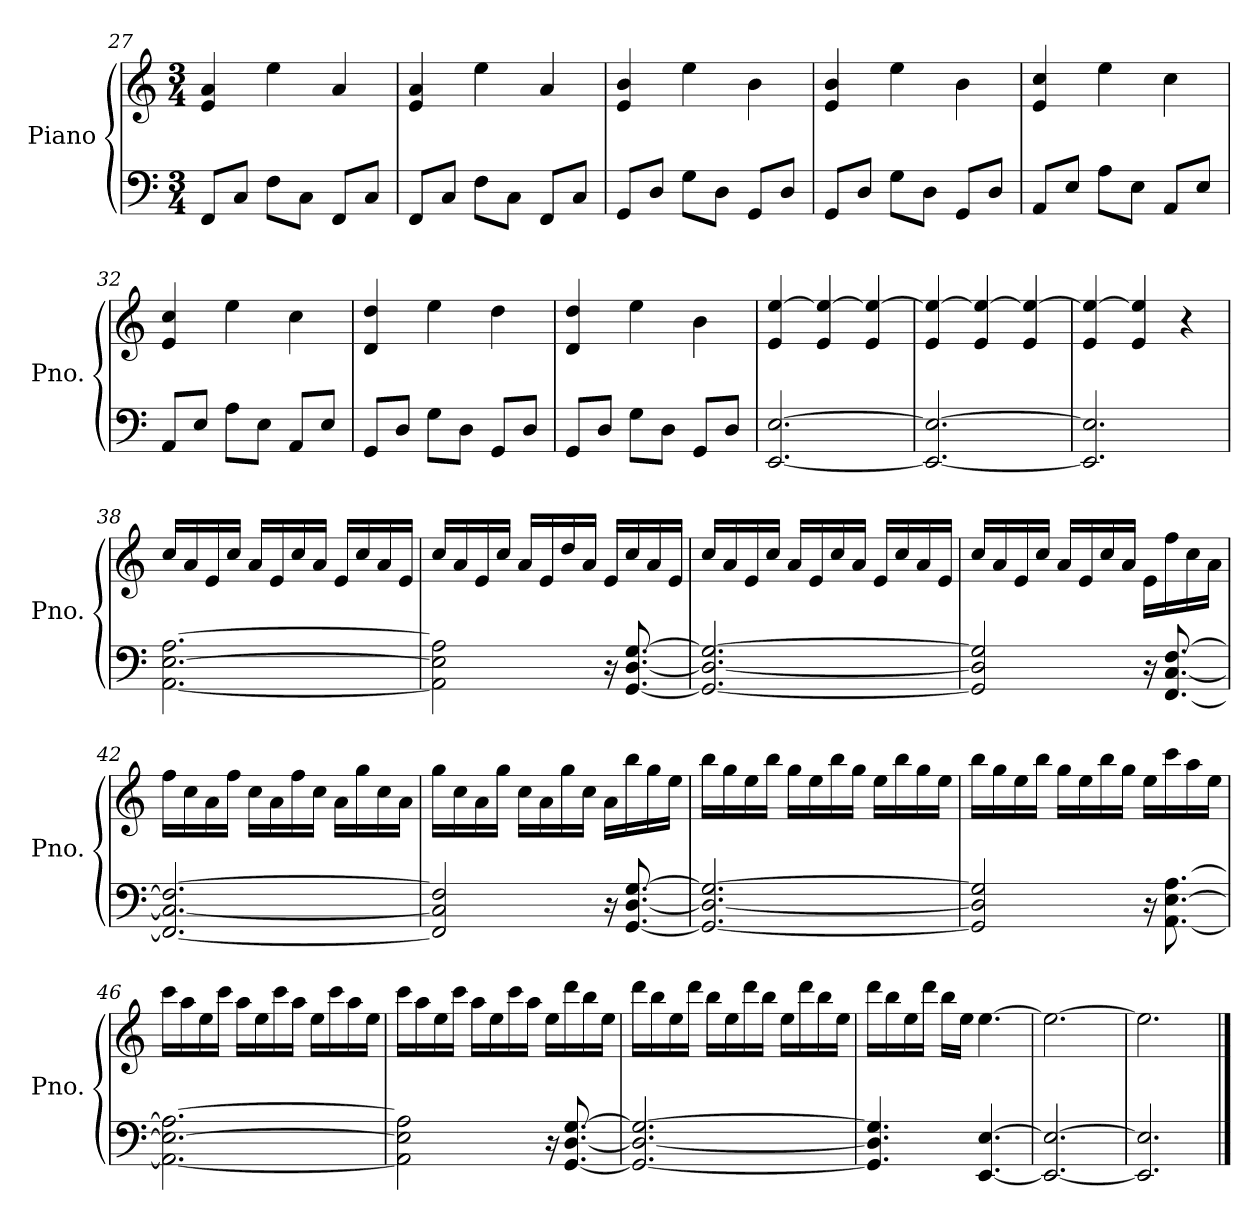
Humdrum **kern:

**kern	**kern
*part1	*part1
*staff2	*staff1
*I"Piano	*
*I'Pno.	*
!!LO:LB:g=z
*clefF4	*clefG2
*k[]	*k[]
*M3/4	*M3/4
=27	=27
8FF/L	4e/ 4a/
8C/J	.
8F\L	4ee\
8C\J	.
8FF/L	4a/
8C/J	.
=28	=28
8FF/L	4e/ 4a/
8C/J	.
8F\L	4ee\
8C\J	.
8FF/L	4a/
8C/J	.
=29	=29
8GG/L	4e/ 4b/
8D/J	.
8G\L	4ee\
8D\J	.
8GG/L	4b\
8D/J	.
=30	=30
8GG/L	4e/ 4b/
8D/J	.
8G\L	4ee\
8D\J	.
8GG/L	4b\
8D/J	.
=31	=31
8AA/L	4e/ 4cc/
8E/J	.
8A\L	4ee\
8E\J	.
8AA/L	4cc\
8E/J	.
=32	=32
8AA/L	4e/ 4cc/
8E/J	.
8A\L	4ee\
8E\J	.
8AA/L	4cc\
8E/J	.
!!LO:LB:g=z
=33	=33
8GG/L	4d/ 4dd/
8D/J	.
8G\L	4ee\
8D\J	.
8GG/L	4dd\
8D/J	.
=34	=34
8GG/L	4d/ 4dd/
8D/J	.
8G\L	4ee\
8D\J	.
8GG/L	4b\
8D/J	.
=35	=35
[2.EE/ [2.E/	4e/ [4ee/
.	4e/ 4ee/_
.	4e/ 4ee/_
=36	=36
2.EE/_ 2.E/_	4e/ 4ee/_
.	4e/ 4ee/_
.	4e/ 4ee/_
=37	=37
2.EE/] 2.E/]	4e/ 4ee/_
.	4e/ 4ee/]
.	4r
=38	=38
*	*MM115
[2.AA\ [2.E\ [2.A\	16cc/LL
.	16a/
.	16e/
.	16cc/JJ
.	16a/LL
.	16e/
.	16cc/
.	16a/JJ
.	16e/LL
.	16cc/
.	16a/
.	16e/JJ
!!LO:PB:g=z
=39	=39
2AA\] 2E\] 2A\]	16cc/LL
.	16a/
.	16e/
.	16cc/JJ
.	16a/LL
.	16e/
.	16dd/
.	16a/JJ
16r	16e/LL
[8.GG/ [8.D/ [8.G/	16cc/
.	16a/
.	16e/JJ
=40	=40
2.GG/_ 2.D/_ 2.G/_	16cc/LL
.	16a/
.	16e/
.	16cc/JJ
.	16a/LL
.	16e/
.	16cc/
.	16a/JJ
.	16e/LL
.	16cc/
.	16a/
.	16e/JJ
=41	=41
2GG/] 2D/] 2G/]	16cc/LL
.	16a/
.	16e/
.	16cc/JJ
.	16a/LL
.	16e/
.	16cc/
.	16a/JJ
16r	16e\LL
[8.FF/ [8.C/ [8.F/	16ff\
.	16cc\
.	16a\JJ
!!LO:LB:g=z
=42	=42
2.FF/_ 2.C/_ 2.F/_	16ff\LL
.	16cc\
.	16a\
.	16ff\JJ
.	16cc\LL
.	16a\
.	16ff\
.	16cc\JJ
.	16a\LL
.	16gg\
.	16cc\
.	16a\JJ
=43	=43
2FF/] 2C/] 2F/]	16gg\LL
.	16cc\
.	16a\
.	16gg\JJ
.	16cc\LL
.	16a\
.	16gg\
.	16cc\JJ
16r	16a\LL
[8.GG/ [8.D/ [8.G/	16bb\
.	16gg\
.	16ee\JJ
=44	=44
2.GG/_ 2.D/_ 2.G/_	16bb\LL
.	16gg\
.	16ee\
.	16bb\JJ
.	16gg\LL
.	16ee\
.	16bb\
.	16gg\JJ
.	16ee\LL
.	16bb\
.	16gg\
.	16ee\JJ
!!LO:LB:g=z
=45	=45
2GG/] 2D/] 2G/]	16bb\LL
.	16gg\
.	16ee\
.	16bb\JJ
.	16gg\LL
.	16ee\
.	16bb\
.	16gg\JJ
16r	16ee\LL
[8.AA\ [8.E\ [8.A\	16ccc\
.	16aa\
.	16ee\JJ
=46	=46
2.AA\_ 2.E\_ 2.A\_	16ccc\LL
.	16aa\
.	16ee\
.	16ccc\JJ
.	16aa\LL
.	16ee\
.	16ccc\
.	16aa\JJ
.	16ee\LL
.	16ccc\
.	16aa\
.	16ee\JJ
=47	=47
2AA\] 2E\] 2A\]	16ccc\LL
.	16aa\
.	16ee\
.	16ccc\JJ
.	16aa\LL
.	16ee\
.	16ccc\
.	16aa\JJ
16r	16ee\LL
[8.GG/ [8.D/ [8.G/	16ddd\
.	16bb\
.	16ee\JJ
!!LO:LB:g=z
=48	=48
2.GG/_ 2.D/_ 2.G/_	16ddd\LL
.	16bb\
.	16ee\
.	16ddd\JJ
.	16bb\LL
.	16ee\
.	16ddd\
.	16bb\JJ
.	16ee\LL
.	16ddd\
.	16bb\
.	16ee\JJ
=49	=49
4.GG/] 4.D/] 4.G/]	16ddd\LL
.	16bb\
.	16ee\
.	16ddd\JJ
.	16bb\LL
.	16ee\JJ
[4.EE/ [4.E/	[4.ee\
=50	=50
2.EE/_ 2.E/_	2.ee\_
=51	=51
2.EE/] 2.E/]	2.ee\]
==	==
*-	*-
